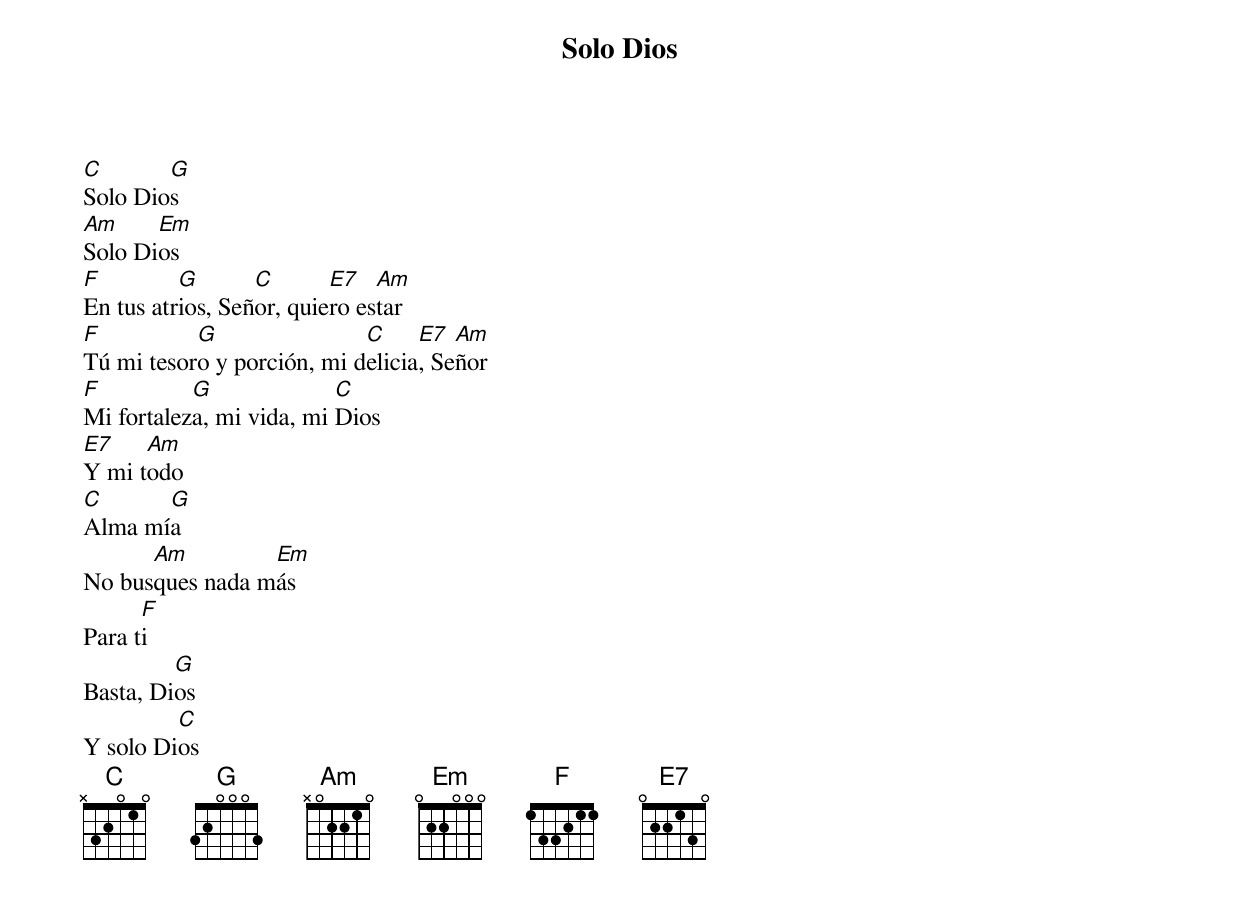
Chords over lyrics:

Solo Dios

C       G
Solo Dios
Am     Em
Solo Dios
F         G       C       E7   Am
En tus atrios, Señor, quiero estar
F          G                C     E7  Am
Tú mi tesoro y porción, mi delicia, Señor
F          G              C
Mi fortaleza, mi vida, mi Dios
E7    Am
Y mi todo
C      G
Alma mía
      Am         Em
No busques nada más
      F
Para ti
         G
Basta, Dios
         C
Y solo Dios
